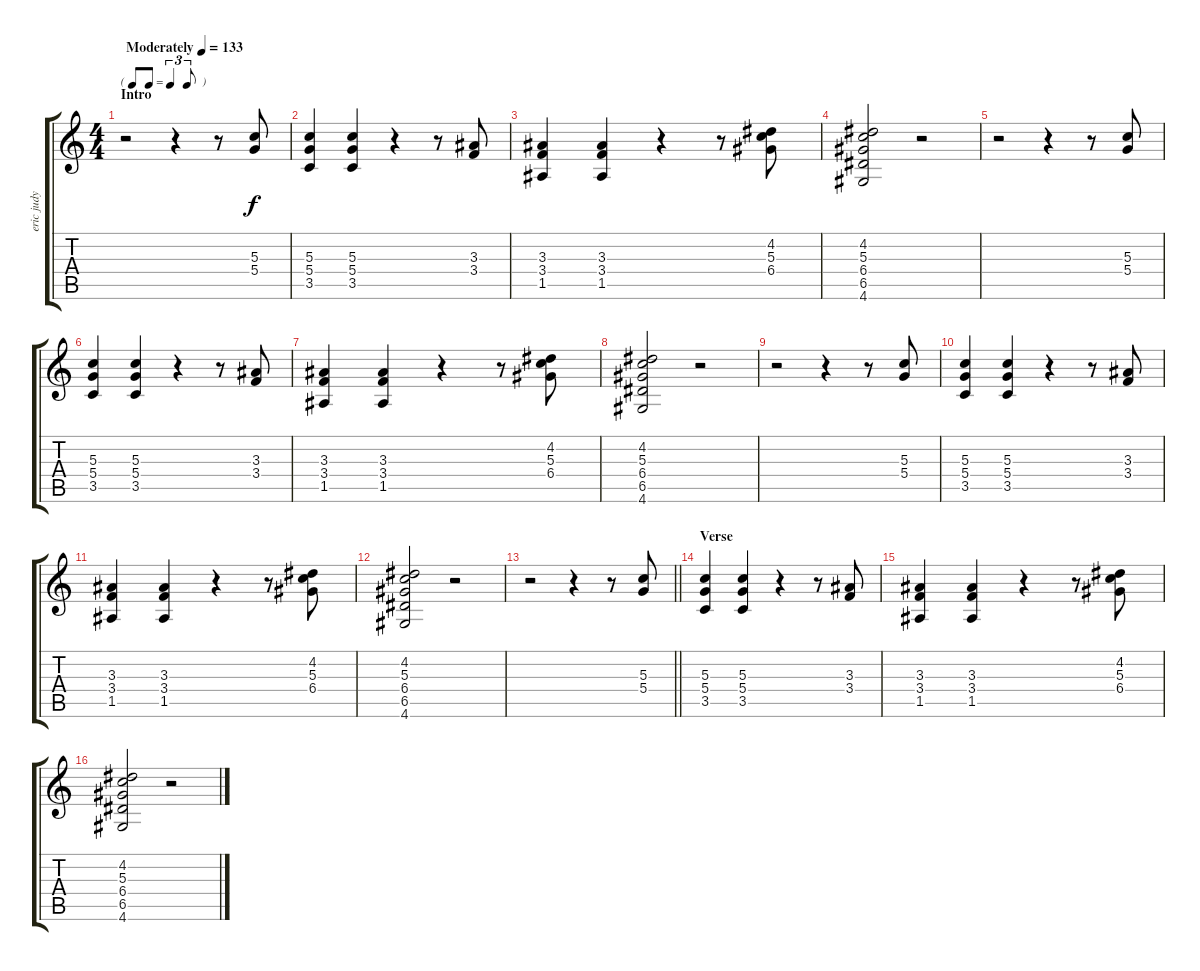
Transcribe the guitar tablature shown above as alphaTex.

\track ("eric judy" "eric judy") {instrument acousticguitarsteel}
\staff {score tabs}
\tuning (E4 B3 G3 D3 A2 E2) {hide}
\ts (4 4)
\tf triplet8th
\section ("" "Intro")
\tempo (133 "Moderately")
\clef g2
\ks c
r.2{dy f instrument acousticguitarsteel} r.4 r.8 (5.3 5.4).8 |
(5.3 5.4 3.5).4 (5.3 5.4 3.5).4 r.4 r.8 (3.3 3.4).8 |
(3.3 3.4 1.5).4 (3.3 3.4 1.5).4 r.4 r.8 (4.2 5.3 6.4).8 |
(4.2 5.3 6.4 6.5 4.6).2 r.2 |
r.2 r.4 r.8 (5.3 5.4).8 |
(5.3 5.4 3.5).4 (5.3 5.4 3.5).4 r.4 r.8 (3.3 3.4).8 |
(3.3 3.4 1.5).4 (3.3 3.4 1.5).4 r.4 r.8 (4.2 5.3 6.4).8 |
(4.2 5.3 6.4 6.5 4.6).2 r.2 |
r.2 r.4 r.8 (5.3 5.4).8 |
(5.3 5.4 3.5).4 (5.3 5.4 3.5).4 r.4 r.8 (3.3 3.4).8 |
(3.3 3.4 1.5).4 (3.3 3.4 1.5).4 r.4 r.8 (4.2 5.3 6.4).8 |
(4.2 5.3 6.4 6.5 4.6).2 r.2 |
\barLineRight lightlight
r.2 r.4 r.8 (5.3 5.4).8 |
\section ("" "Verse")
(5.3 5.4 3.5).4 (5.3 5.4 3.5).4 r.4 r.8 (3.3 3.4).8 |
(3.3 3.4 1.5).4 (3.3 3.4 1.5).4 r.4 r.8 (4.2 5.3 6.4).8 |
(4.2 5.3 6.4 6.5 4.6).2 r.2
